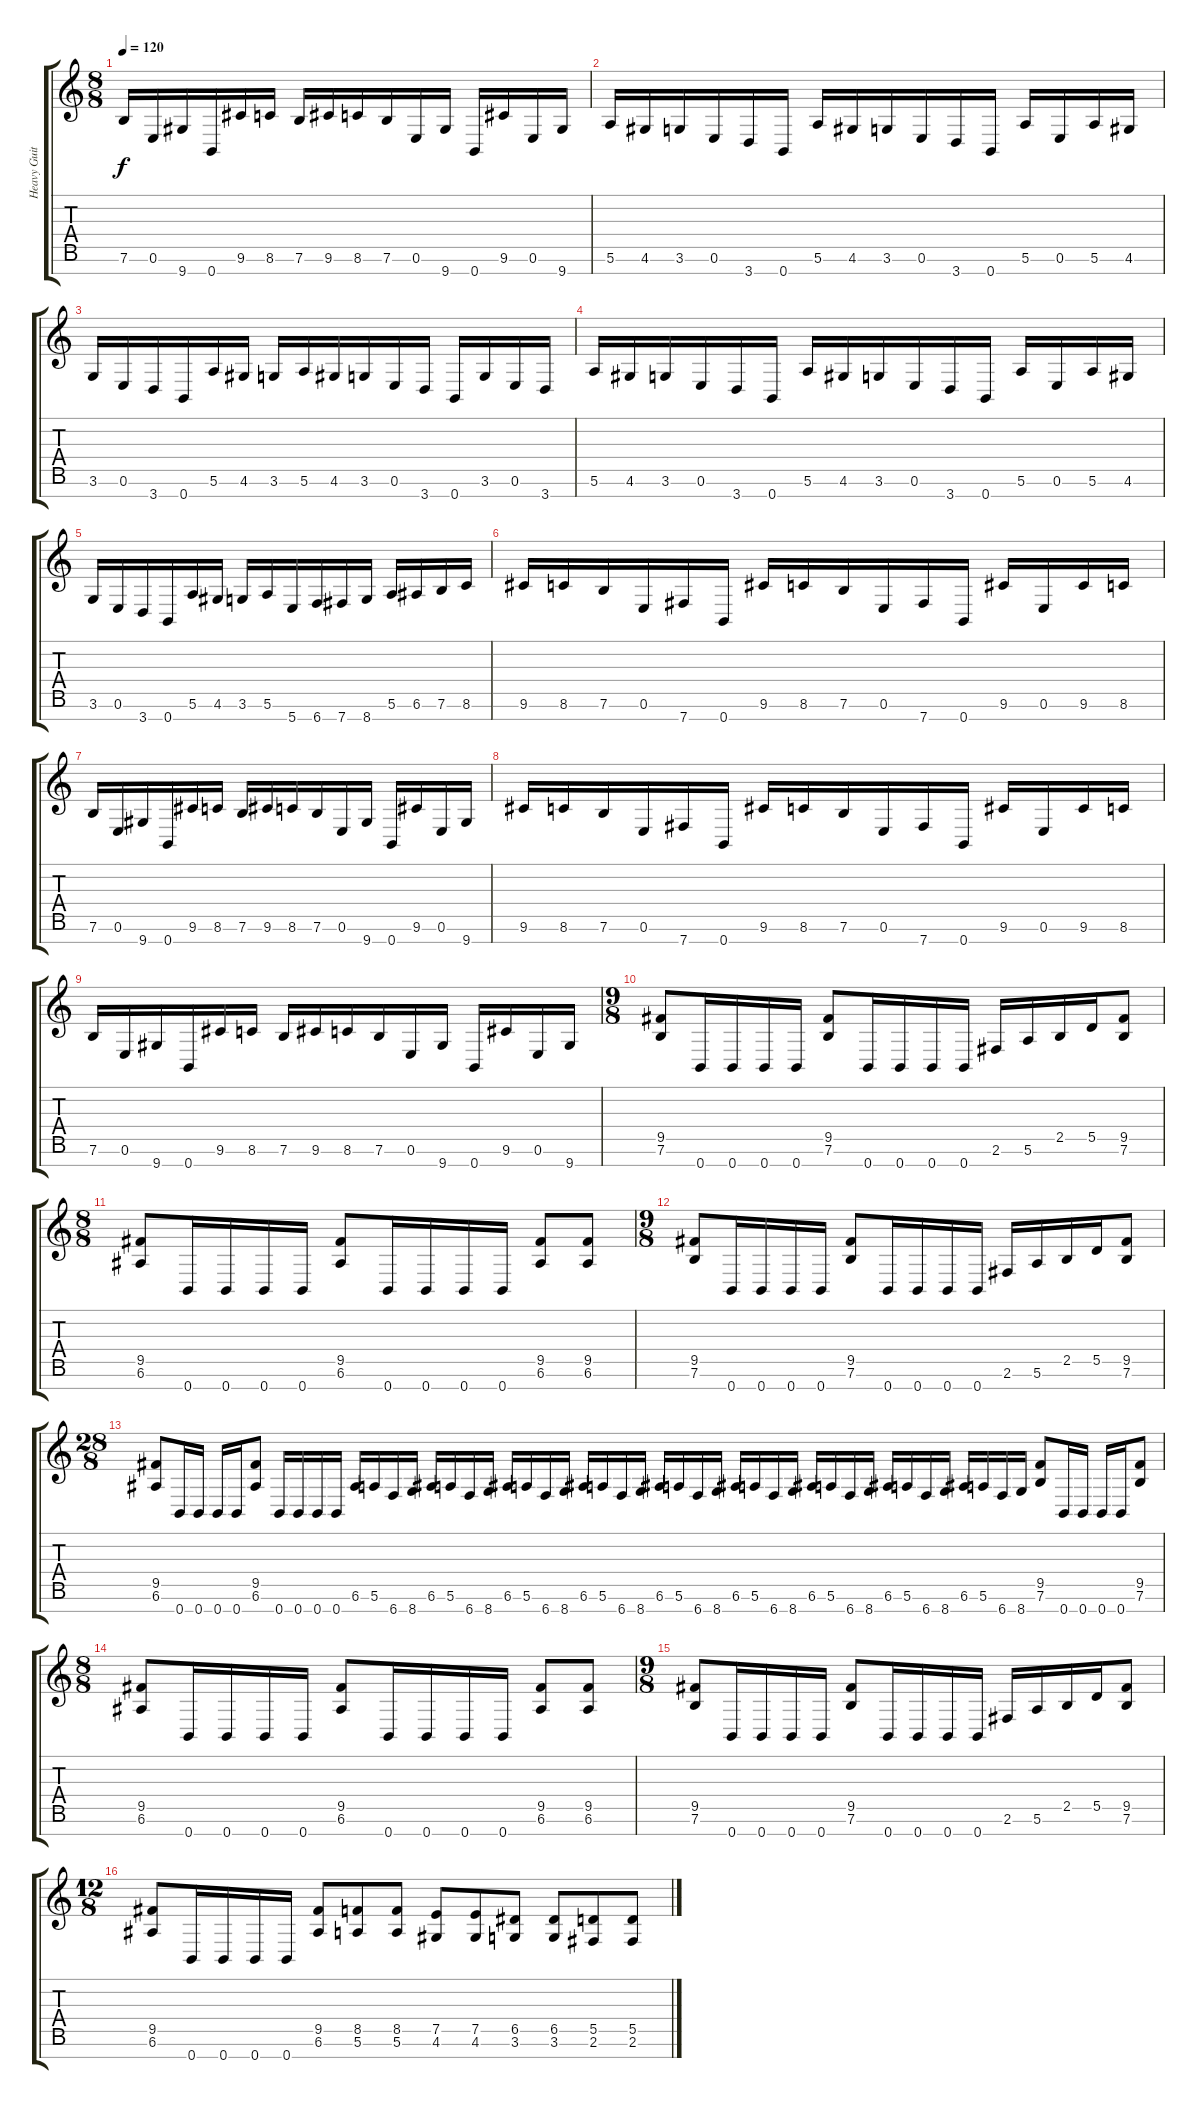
\track ("Heavy Guitar 1" "Heavy Guit") {instrument overdrivenguitar}
\staff {score tabs}
\tuning (E4 B3 G3 D3 A2 E2 B1) {hide}
\ts (8 8)
\tempo 120
\clef g2
\ks c
7.6.16{dy f} 0.6.16 9.7.16 0.7.16 9.6.16 8.6.16 7.6.16 9.6.16 8.6.16 7.6.16 0.6.16 9.7.16 0.7.16 9.6.16 0.6.16 9.7.16 |
5.6.16 4.6.16 3.6.16 0.6.16 3.7.16 0.7.16 5.6.16 4.6.16 3.6.16 0.6.16 3.7.16 0.7.16 5.6.16 0.6.16 5.6.16 4.6.16 |
3.6.16 0.6.16 3.7.16 0.7.16 5.6.16 4.6.16 3.6.16 5.6.16 4.6.16 3.6.16 0.6.16 3.7.16 0.7.16 3.6.16 0.6.16 3.7.16 |
5.6.16 4.6.16 3.6.16 0.6.16 3.7.16 0.7.16 5.6.16 4.6.16 3.6.16 0.6.16 3.7.16 0.7.16 5.6.16 0.6.16 5.6.16 4.6.16 |
3.6.16 0.6.16 3.7.16 0.7.16 5.6.16 4.6.16 3.6.16 5.6.16 5.7.16 6.7.16 7.7.16 8.7.16 5.6.16 6.6.16 7.6.16 8.6.16 |
9.6.16 8.6.16 7.6.16 0.6.16 7.7.16 0.7.16 9.6.16 8.6.16 7.6.16 0.6.16 7.7.16 0.7.16 9.6.16 0.6.16 9.6.16 8.6.16 |
7.6.16 0.6.16 9.7.16 0.7.16 9.6.16 8.6.16 7.6.16 9.6.16 8.6.16 7.6.16 0.6.16 9.7.16 0.7.16 9.6.16 0.6.16 9.7.16 |
9.6.16 8.6.16 7.6.16 0.6.16 7.7.16 0.7.16 9.6.16 8.6.16 7.6.16 0.6.16 7.7.16 0.7.16 9.6.16 0.6.16 9.6.16 8.6.16 |
7.6.16 0.6.16 9.7.16 0.7.16 9.6.16 8.6.16 7.6.16 9.6.16 8.6.16 7.6.16 0.6.16 9.7.16 0.7.16 9.6.16 0.6.16 9.7.16 |
\ts (9 8)
(9.5 7.6).8 0.7.16 0.7.16 0.7.16 0.7.16 (9.5 7.6).8 0.7.16 0.7.16 0.7.16 0.7.16 2.6.16 5.6.16 2.5.16 5.5.16 (9.5 7.6).8 |
\ts (8 8)
(9.5 6.6).8 0.7.16 0.7.16 0.7.16 0.7.16 (9.5 6.6).8 0.7.16 0.7.16 0.7.16 0.7.16 (9.5 6.6).8 (9.5 6.6).8 |
\ts (9 8)
(9.5 7.6).8 0.7.16 0.7.16 0.7.16 0.7.16 (9.5 7.6).8 0.7.16 0.7.16 0.7.16 0.7.16 2.6.16 5.6.16 2.5.16 5.5.16 (9.5 7.6).8 |
\ts (28 8)
(9.5 6.6).8 0.7.16 0.7.16 0.7.16 0.7.16 (9.5 6.6).8 0.7.16 0.7.16 0.7.16 0.7.16 6.6.16 5.6.16 6.7.16 8.7.16 6.6.16 5.6.16 6.7.16 8.7.16 6.6.16 5.6.16 6.7.16 8.7.16 6.6.16 5.6.16 6.7.16 8.7.16 6.6.16 5.6.16 6.7.16 8.7.16 6.6.16 5.6.16 6.7.16 8.7.16 6.6.16 5.6.16 6.7.16 8.7.16 6.6.16 5.6.16 6.7.16 8.7.16 6.6.16 5.6.16 6.7.16 8.7.16 (9.5 7.6).8 0.7.16 0.7.16 0.7.16 0.7.16 (9.5 7.6).8 |
\ts (8 8)
(9.5 6.6).8 0.7.16 0.7.16 0.7.16 0.7.16 (9.5 6.6).8 0.7.16 0.7.16 0.7.16 0.7.16 (9.5 6.6).8 (9.5 6.6).8 |
\ts (9 8)
(9.5 7.6).8 0.7.16 0.7.16 0.7.16 0.7.16 (9.5 7.6).8 0.7.16 0.7.16 0.7.16 0.7.16 2.6.16 5.6.16 2.5.16 5.5.16 (9.5 7.6).8 |
\ts (12 8)
(9.5 6.6).8 0.7.16 0.7.16 0.7.16 0.7.16 (9.5 6.6).8 (8.5 5.6).8 (8.5 5.6).8 (7.5 4.6).8 (7.5 4.6).8 (6.5 3.6).8 (6.5 3.6).8 (5.5 2.6).8 (5.5 2.6).8
